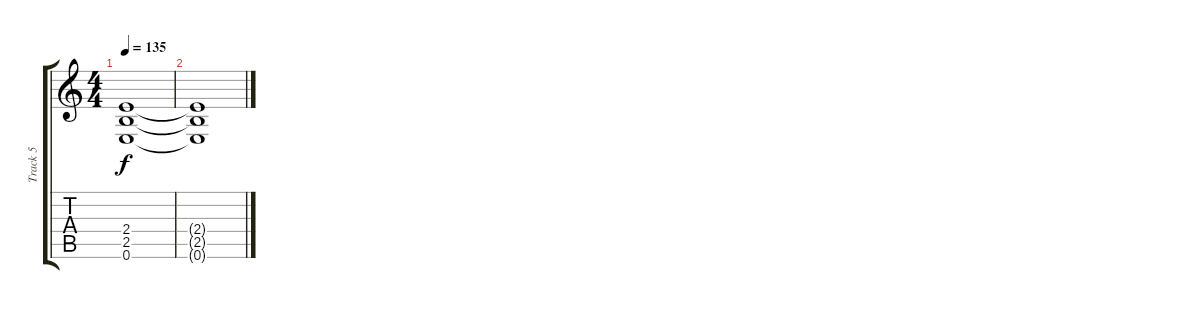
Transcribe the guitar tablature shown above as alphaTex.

\track ("Track 5" "Track 5") {instrument distortionguitar}
\staff {score tabs}
\tuning (E4 B3 G3 D3 A2 E2) {hide}
\ts (4 4)
\tempo 135
\clef g2
\ks c
(2.4 2.5 0.6).1{dy f} |
(2.4{t} 2.5{t} 0.6{t}).1
